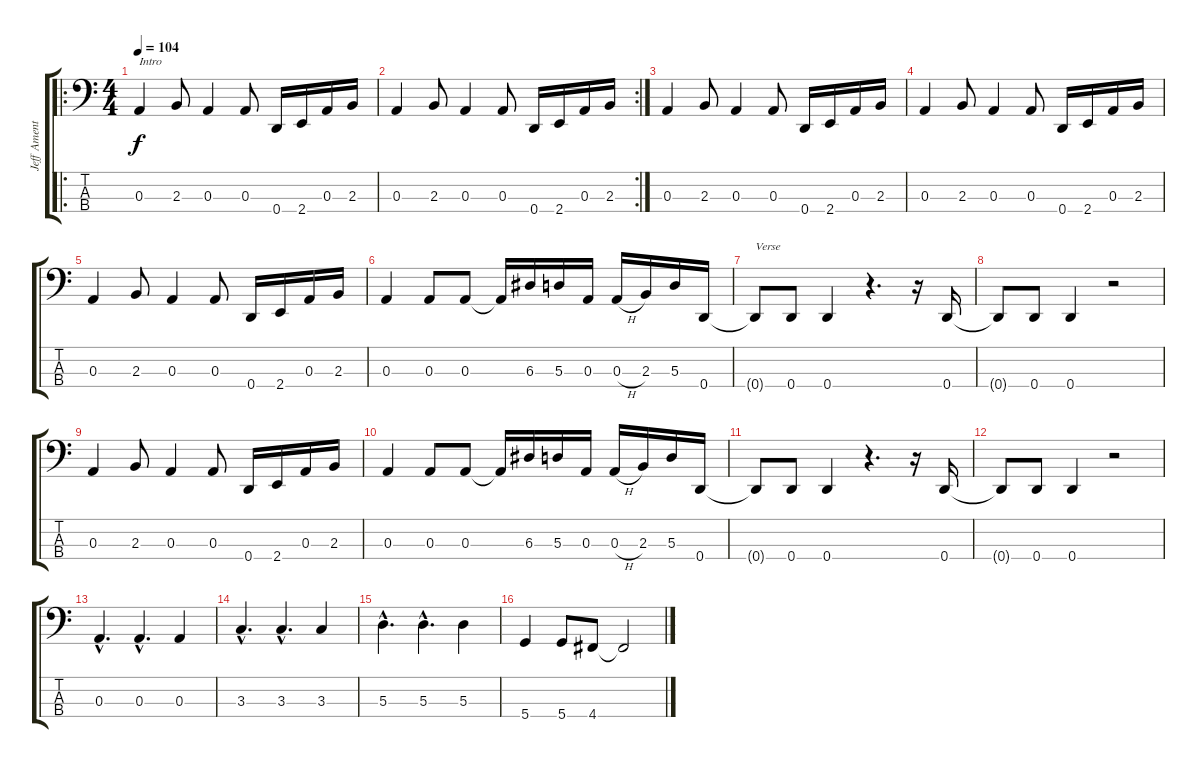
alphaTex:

\track ("Jeff Ament" "Jeff Ament") {instrument electricbassfinger}
\staff {score tabs}
\tuning (G2 D2 A1 D1) {hide}
\ro
\ts (4 4)
\tempo 104
\clef f4
\ks c
0.3.4{txt "Intro" dy f instrument electricbassfinger} 2.3.8 0.3.4 0.3.8 0.4.16 2.4.16 0.3.16 2.3.16 |
\rc 2
0.3.4 2.3.8 0.3.4 0.3.8 0.4.16 2.4.16 0.3.16 2.3.16 |
0.3.4 2.3.8 0.3.4 0.3.8 0.4.16 2.4.16 0.3.16 2.3.16 |
0.3.4 2.3.8 0.3.4 0.3.8 0.4.16 2.4.16 0.3.16 2.3.16 |
0.3.4 2.3.8 0.3.4 0.3.8 0.4.16 2.4.16 0.3.16 2.3.16 |
0.3.4 0.3.8 0.3.8 0.3{t}.16 6.3.16 5.3.16 0.3.16 0.3{h}.16 2.3.16 5.3.16 0.4.16 |
0.4{t}.8{txt "Verse"} 0.4.8 0.4.4 r.4{d} r.16 0.4.16 |
0.4{t}.8 0.4.8 0.4.4 r.2 |
0.3.4 2.3.8 0.3.4 0.3.8 0.4.16 2.4.16 0.3.16 2.3.16 |
0.3.4 0.3.8 0.3.8 0.3{t}.16 6.3.16 5.3.16 0.3.16 0.3{h}.16 2.3.16 5.3.16 0.4.16 |
0.4{t}.8 0.4.8 0.4.4 r.4{d} r.16 0.4.16 |
0.4{t}.8 0.4.8 0.4.4 r.2 |
0.3{hac}.4{d} 0.3{hac}.4{d} 0.3.4 |
3.3{hac}.4{d} 3.3{hac}.4{d} 3.3.4 |
5.3{hac}.4{d} 5.3{hac}.4{d} 5.3.4 |
5.4.4 5.4.8 4.4.8 4.4{t}.2
